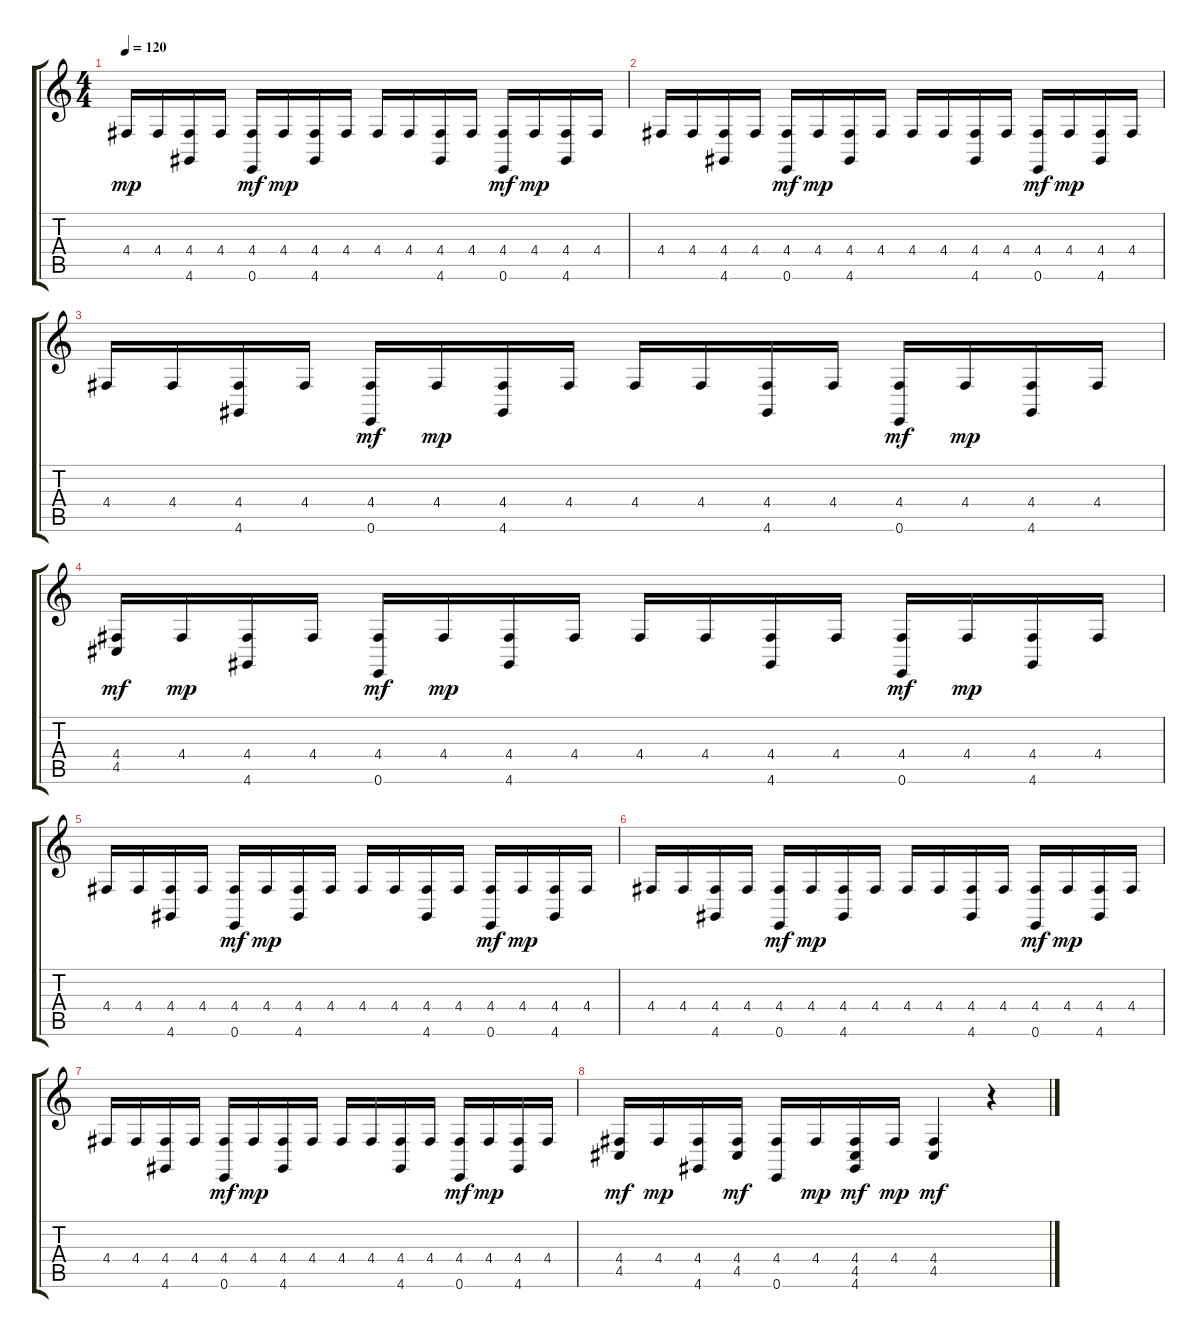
\track "" {instrument lead8bassandlead}
\staff {score tabs}
\tuning (E4 B3 G3 D3 A2 E2) {hide}
\ts (4 4)
\tempo 120
\clef g2
\ks c
4.4.16{dy mp} 4.4.16 (4.4 4.6).16 4.4.16 (4.4 0.6).16{dy mf} 4.4.16{dy mp} (4.4 4.6).16 4.4.16 4.4.16 4.4.16 (4.4 4.6).16 4.4.16 (4.4 0.6).16{dy mf} 4.4.16{dy mp} (4.4 4.6).16 4.4.16 |
4.4.16 4.4.16 (4.4 4.6).16 4.4.16 (4.4 0.6).16{dy mf} 4.4.16{dy mp} (4.4 4.6).16 4.4.16 4.4.16 4.4.16 (4.4 4.6).16 4.4.16 (4.4 0.6).16{dy mf} 4.4.16{dy mp} (4.4 4.6).16 4.4.16 |
4.4.16 4.4.16 (4.4 4.6).16 4.4.16 (4.4 0.6).16{dy mf} 4.4.16{dy mp} (4.4 4.6).16 4.4.16 4.4.16 4.4.16 (4.4 4.6).16 4.4.16 (4.4 0.6).16{dy mf} 4.4.16{dy mp} (4.4 4.6).16 4.4.16 |
(4.4 4.5).16{dy mf} 4.4.16{dy mp} (4.4 4.6).16 4.4.16 (4.4 0.6).16{dy mf} 4.4.16{dy mp} (4.4 4.6).16 4.4.16 4.4.16 4.4.16 (4.4 4.6).16 4.4.16 (4.4 0.6).16{dy mf} 4.4.16{dy mp} (4.4 4.6).16 4.4.16 |
4.4.16 4.4.16 (4.4 4.6).16 4.4.16 (4.4 0.6).16{dy mf} 4.4.16{dy mp} (4.4 4.6).16 4.4.16 4.4.16 4.4.16 (4.4 4.6).16 4.4.16 (4.4 0.6).16{dy mf} 4.4.16{dy mp} (4.4 4.6).16 4.4.16 |
4.4.16 4.4.16 (4.4 4.6).16 4.4.16 (4.4 0.6).16{dy mf} 4.4.16{dy mp} (4.4 4.6).16 4.4.16 4.4.16 4.4.16 (4.4 4.6).16 4.4.16 (4.4 0.6).16{dy mf} 4.4.16{dy mp} (4.4 4.6).16 4.4.16 |
4.4.16 4.4.16 (4.4 4.6).16 4.4.16 (4.4 0.6).16{dy mf} 4.4.16{dy mp} (4.4 4.6).16 4.4.16 4.4.16 4.4.16 (4.4 4.6).16 4.4.16 (4.4 0.6).16{dy mf} 4.4.16{dy mp} (4.4 4.6).16 4.4.16 |
(4.4 4.5).16{dy mf} 4.4.16{dy mp} (4.4 4.6).16 (4.4 4.5).16{dy mf} (4.4 0.6).16 4.4.16{dy mp} (4.4 4.5 4.6).16{dy mf} 4.4.16{dy mp} (4.4 4.5).4{dy mf} r.4
